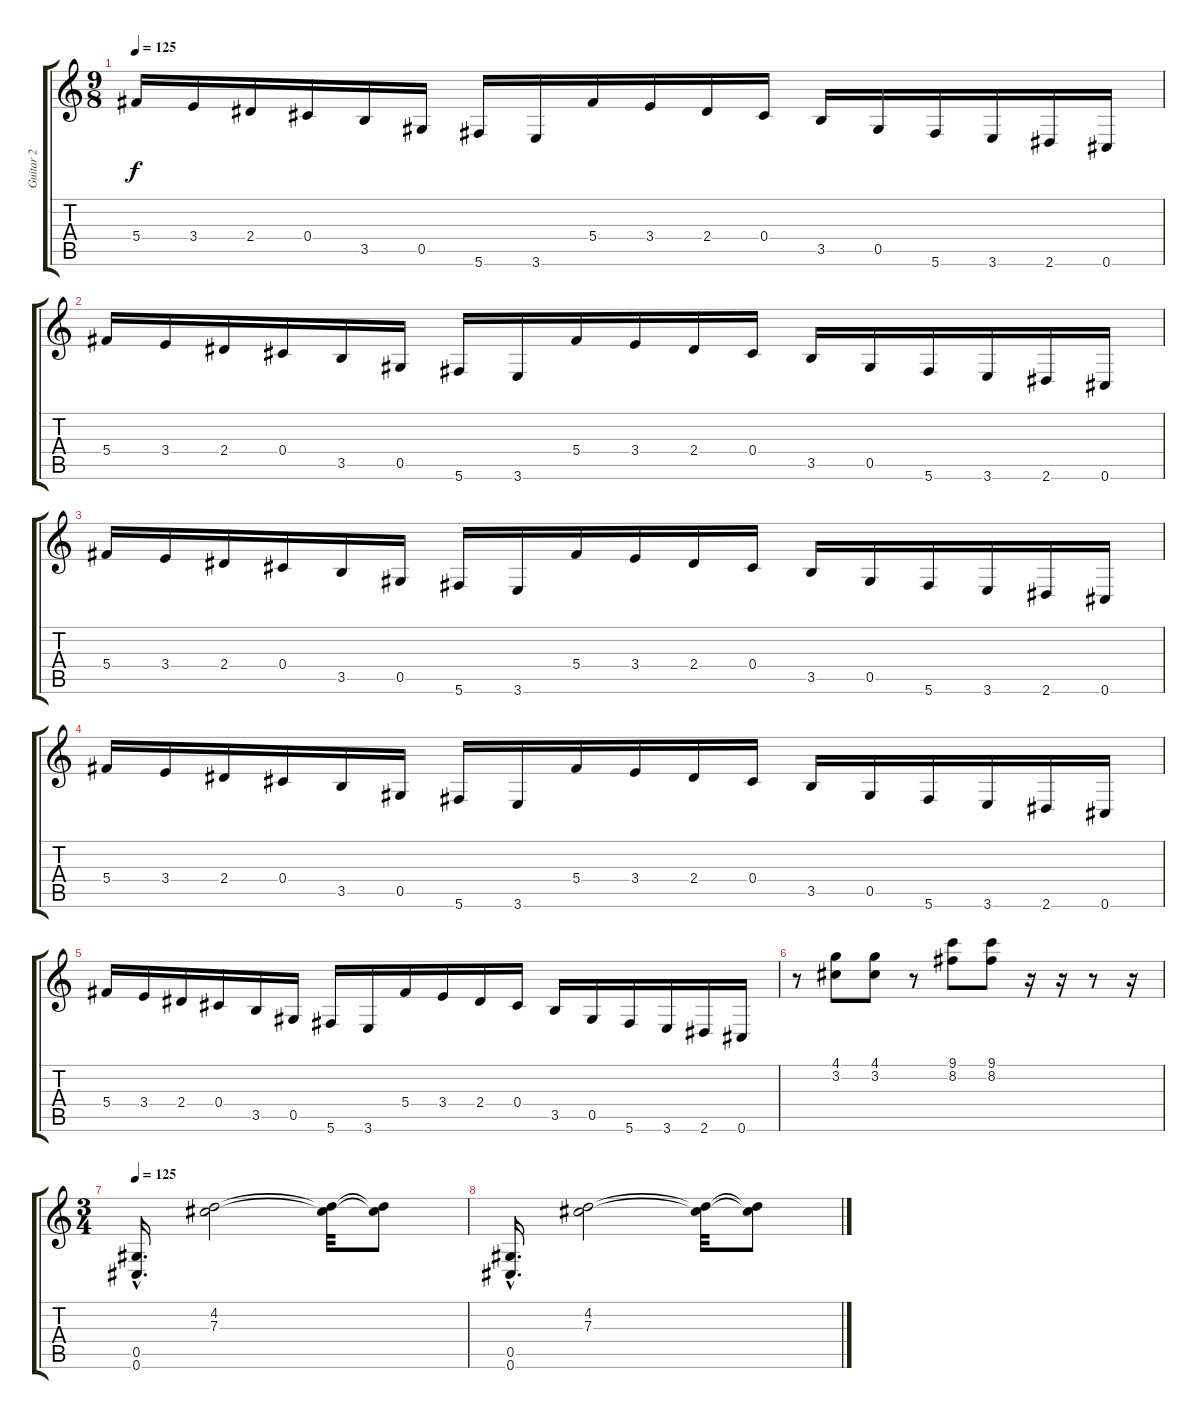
\track ("Guitar 2" "Guitar 2") {instrument distortionguitar}
\staff {score tabs}
\tuning (Eb4 Bb3 Gb3 Db3 Ab2 Db2) {hide}
\ts (9 8)
\tempo 125
\clef g2
\ks c
5.4.16{dy f} 3.4.16 2.4.16 0.4.16 3.5.16 0.5.16 5.6.16 3.6.16 5.4.16 3.4.16 2.4.16 0.4.16 3.5.16 0.5.16 5.6.16 3.6.16 2.6.16 0.6.16 |
5.4.16 3.4.16 2.4.16 0.4.16 3.5.16 0.5.16 5.6.16 3.6.16 5.4.16 3.4.16 2.4.16 0.4.16 3.5.16 0.5.16 5.6.16 3.6.16 2.6.16 0.6.16 |
5.4.16 3.4.16 2.4.16 0.4.16 3.5.16 0.5.16 5.6.16 3.6.16 5.4.16 3.4.16 2.4.16 0.4.16 3.5.16 0.5.16 5.6.16 3.6.16 2.6.16 0.6.16 |
5.4.16 3.4.16 2.4.16 0.4.16 3.5.16 0.5.16 5.6.16 3.6.16 5.4.16 3.4.16 2.4.16 0.4.16 3.5.16 0.5.16 5.6.16 3.6.16 2.6.16 0.6.16 |
5.4.16 3.4.16 2.4.16 0.4.16 3.5.16 0.5.16 5.6.16 3.6.16 5.4.16 3.4.16 2.4.16 0.4.16 3.5.16 0.5.16 5.6.16 3.6.16 2.6.16 0.6.16 |
r.8 (4.1 3.2).8 (4.1 3.2).8 r.8 (9.1 8.2).8 (9.1 8.2).8 r.16 r.16 r.8 r.16 |
\ts (3 4)
\tempo 125
(0.5{hac} 0.6{hac}).16{d} (4.2 7.3).2 (4.2{t} 7.3{t}).32 (4.2{t} 7.3{t}).8 |
(0.5{hac} 0.6{hac}).16{d} (4.2 7.3).2 (4.2{t} 7.3{t}).32 (4.2{t} 7.3{t}).8
